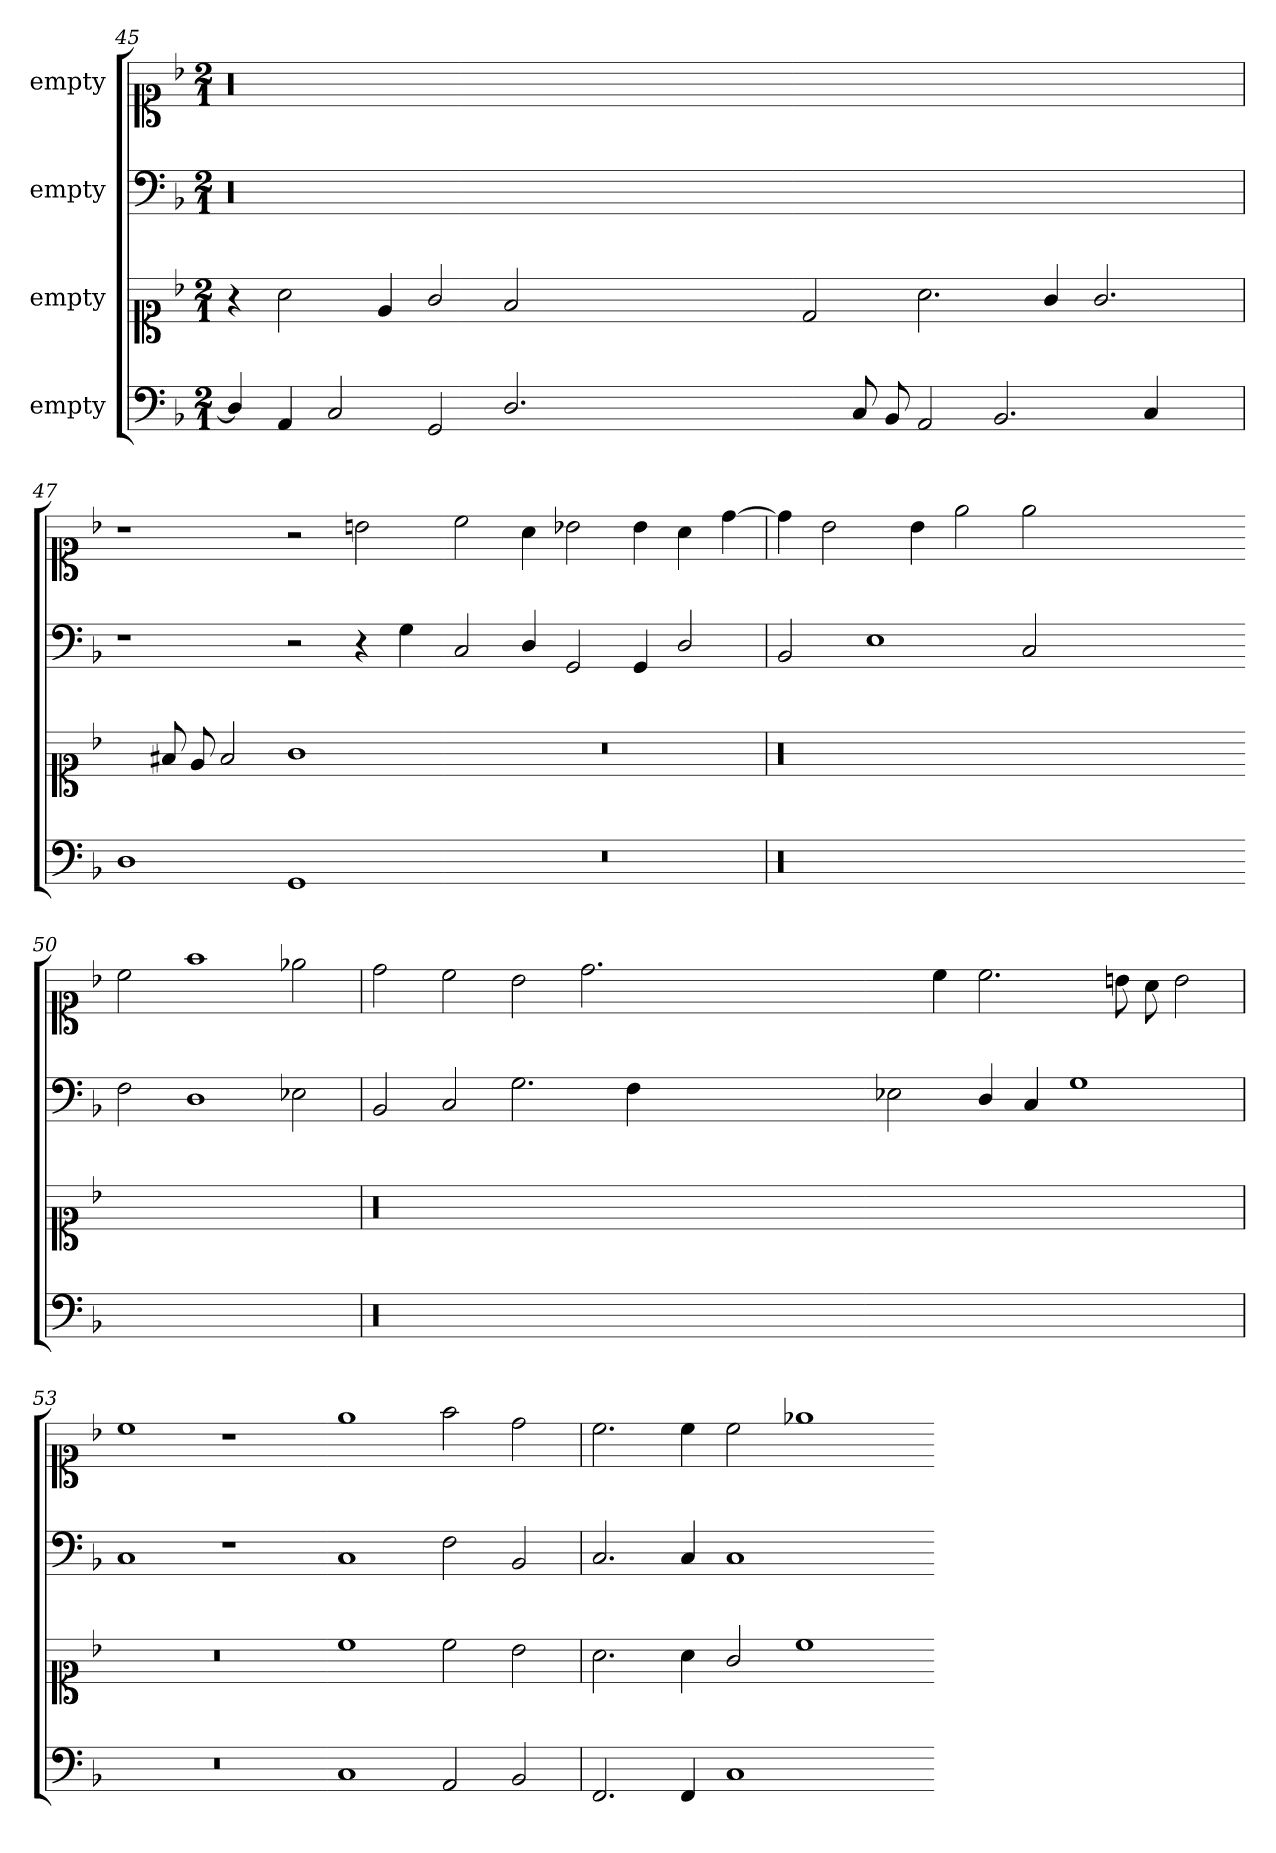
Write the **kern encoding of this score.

**kern	**kern	**kern	**kern
*part4	*part3	*part2	*part1
*staff4	*staff3	*staff2	*staff1
*I"empty	*I"empty	*I"empty	*I"empty
*clefF4	*clefC1	*clefF4	*clefC1
*k[b-]	*k[b-]	*k[b-]	*k[b-]
*F:	*F:	*F:	*F:
*M2/1	*M2/1	*M2/1	*M2/1
=45	=45	=45	=45
4D/]	4r	00r	00r
4AA/	2a\	.	.
2C/	.	.	.
.	4e/	.	.
2GG/	2g/	.	.
2.D/	2f/	.	.
.	0ryy	.	.
1..ryy	.	.	.
=46-	=46-	=46-	=46-
4ryy	2d/	0ryy	0ryy
8C/	.	.	.
8BB-/	.	.	.
2AA/	2.a\	.	.
2.BB-/	.	.	.
.	4g/	.	.
.	2.g/	.	.
4C/	.	.	.
4ryy	.	4ryy	4ryy
=47	=47	=47	=47
1D	4ryy	1r	1r
.	8f#X/	.	.
.	8e/	.	.
.	2f#/	.	.
1GG	1g	2r	2r
.	.	4r	2bn\
.	.	4G\	.
=48-	=48-	=48-	=48-
0r	0r	2C/	2cc\
.	.	4D/	4a\
.	.	2GG/	2b-X\
.	.	4GG/	4b-\
.	.	2D/	4a\
.	.	.	[4dd\
=49	=49	=49	=49
00r	00r	2BB-/	4dd\]
.	.	.	2b-\
.	.	1E	.
.	.	.	4b-\
.	.	.	2ee\
.	.	2C/	2ee\
.	.	0ryy	0ryy
=50-	=50-	=50-	=50-
0ryy	0ryy	2F\	2cc\
.	.	1D	1ff
.	.	2E-X\	2ee-X\
=51	=51	=51	=51
00r	00r	2BB-/	2dd\
.	.	2C/	2cc\
.	.	2.G\	2b-\
.	.	.	2.dd\
.	.	4F\	.
.	.	0ryy	.
.	.	.	1..ryy
=52-	=52-	=52-	=52-
0ryy	0ryy	2E-X\	4ryy
.	.	.	4cc\
.	.	4D/	2.cc\
.	.	4C/	.
.	.	1G	.
.	.	.	8bn\
.	.	.	8a\
.	.	.	2b\
=53	=53	=53	=53
0r	0r	1C	1cc
.	.	1r	1r
=54-	=54-	=54-	=54-
1C	1cc	1C	1ee
2AA/	2cc\	2F\	2ff\
2BB-/	2b-\	2BB-/	2dd\
=55	=55	=55	=55
2.FF/	2.a\	2.C/	2.cc\
4FF/	4a\	4C/	4cc\
1C	2g/	1C	2cc\
.	1cc\	.	1ee-X\
2ryy	.	2ryy	.
=-	=-	=-	=-
*-	*-	*-	*-
